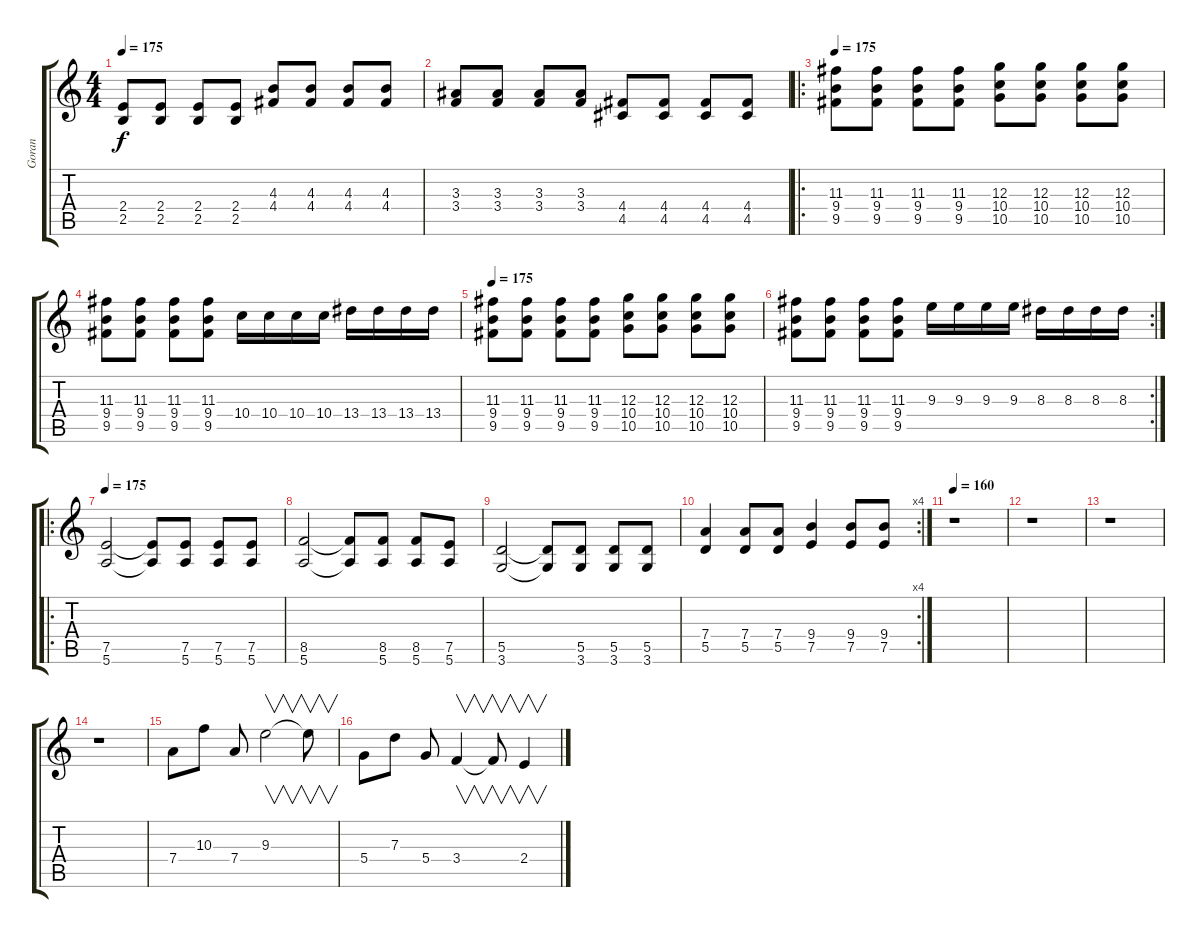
\track ("Goran" "Goran") {instrument distortionguitar}
\staff {score tabs}
\tuning (E4 B3 G3 D3 A2 E2) {hide}
\ts (4 4)
\tempo 175
\clef g2
\ks c
(2.4 2.5).8{dy f} (2.4 2.5).8 (2.4 2.5).8 (2.4 2.5).8 (4.3 4.4).8 (4.3 4.4).8 (4.3 4.4).8 (4.3 4.4).8 |
(3.3 3.4).8 (3.3 3.4).8 (3.3 3.4).8 (3.3 3.4).8 (4.4 4.5).8 (4.4 4.5).8 (4.4 4.5).8 (4.4 4.5).8 |
\ro
\tempo 175
(11.3 9.4 9.5).8 (11.3 9.4 9.5).8 (11.3 9.4 9.5).8 (11.3 9.4 9.5).8 (12.3 10.4 10.5).8 (12.3 10.4 10.5).8 (12.3 10.4 10.5).8 (12.3 10.4 10.5).8 |
(11.3 9.4 9.5).8 (11.3 9.4 9.5).8 (11.3 9.4 9.5).8 (11.3 9.4 9.5).8 10.4.16 10.4.16 10.4.16 10.4.16 13.4.16 13.4.16 13.4.16 13.4.16 |
\tempo 175
(11.3 9.4 9.5).8 (11.3 9.4 9.5).8 (11.3 9.4 9.5).8 (11.3 9.4 9.5).8 (12.3 10.4 10.5).8 (12.3 10.4 10.5).8 (12.3 10.4 10.5).8 (12.3 10.4 10.5).8 |
\rc 2
(11.3 9.4 9.5).8 (11.3 9.4 9.5).8 (11.3 9.4 9.5).8 (11.3 9.4 9.5).8 9.3.16 9.3.16 9.3.16 9.3.16 8.3.16 8.3.16 8.3.16 8.3.16 |
\ro
\tempo 175
(7.5 5.6).2 (7.5{t} 5.6{t}).8 (7.5 5.6).8 (7.5 5.6).8 (7.5 5.6).8 |
(8.5 5.6).2 (8.5{t} 5.6{t}).8 (8.5 5.6).8 (8.5 5.6).8 (7.5 5.6).8 |
(5.5 3.6).2 (5.5{t} 3.6{t}).8 (5.5 3.6).8 (5.5 3.6).8 (5.5 3.6).8 |
\rc 4
(7.4 5.5).4 (7.4 5.5).8 (7.4 5.5).8 (9.4 7.5).4 (9.4 7.5).8 (9.4 7.5).8 |
\tempo 160
r.1 |
r.1 |
r.1 |
r.1 |
7.4.8 10.3.8 7.4.8 9.3.2{v} 9.3{t}.8{v} |
5.4.8 7.3.8 5.4.8 3.4.4{v} 3.4{t}.8{v} 2.4.4{v}
